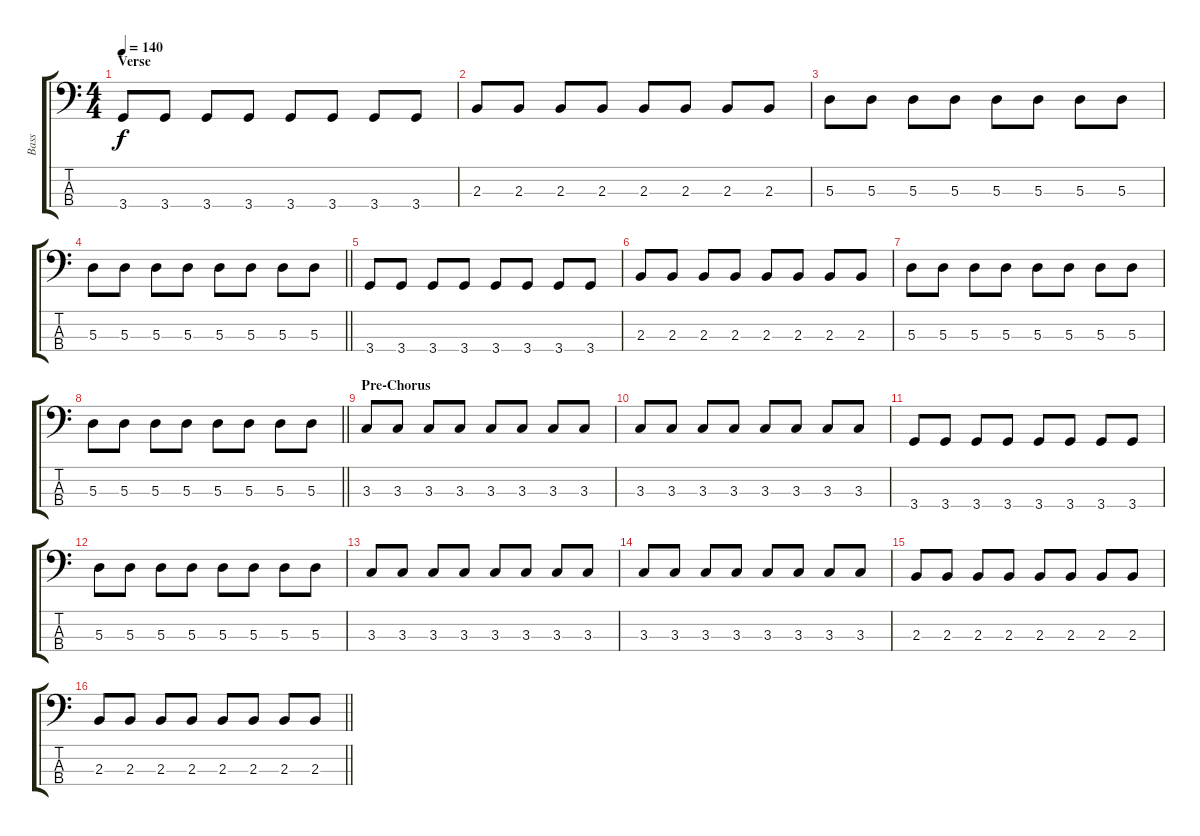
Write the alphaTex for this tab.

\track ("Bass" "Bass") {instrument electricbassfinger}
\staff {score tabs}
\tuning (G2 D2 A1 E1) {hide}
\ts (4 4)
\section ("" "Verse")
\tempo 140
\clef f4
\ks c
3.4.8{dy f} 3.4.8 3.4.8 3.4.8 3.4.8 3.4.8 3.4.8 3.4.8 |
2.3.8 2.3.8 2.3.8 2.3.8 2.3.8 2.3.8 2.3.8 2.3.8 |
5.3.8 5.3.8 5.3.8 5.3.8 5.3.8 5.3.8 5.3.8 5.3.8 |
\barLineRight lightlight
5.3.8 5.3.8 5.3.8 5.3.8 5.3.8 5.3.8 5.3.8 5.3.8 |
3.4.8 3.4.8 3.4.8 3.4.8 3.4.8 3.4.8 3.4.8 3.4.8 |
2.3.8 2.3.8 2.3.8 2.3.8 2.3.8 2.3.8 2.3.8 2.3.8 |
5.3.8 5.3.8 5.3.8 5.3.8 5.3.8 5.3.8 5.3.8 5.3.8 |
\barLineRight lightlight
5.3.8 5.3.8 5.3.8 5.3.8 5.3.8 5.3.8 5.3.8 5.3.8 |
\section ("" "Pre-Chorus")
3.3.8 3.3.8 3.3.8 3.3.8 3.3.8 3.3.8 3.3.8 3.3.8 |
3.3.8 3.3.8 3.3.8 3.3.8 3.3.8 3.3.8 3.3.8 3.3.8 |
3.4.8 3.4.8 3.4.8 3.4.8 3.4.8 3.4.8 3.4.8 3.4.8 |
5.3.8 5.3.8 5.3.8 5.3.8 5.3.8 5.3.8 5.3.8 5.3.8 |
3.3.8 3.3.8 3.3.8 3.3.8 3.3.8 3.3.8 3.3.8 3.3.8 |
3.3.8 3.3.8 3.3.8 3.3.8 3.3.8 3.3.8 3.3.8 3.3.8 |
2.3.8 2.3.8 2.3.8 2.3.8 2.3.8 2.3.8 2.3.8 2.3.8 |
\barLineRight lightlight
2.3.8 2.3.8 2.3.8 2.3.8 2.3.8 2.3.8 2.3.8 2.3.8
